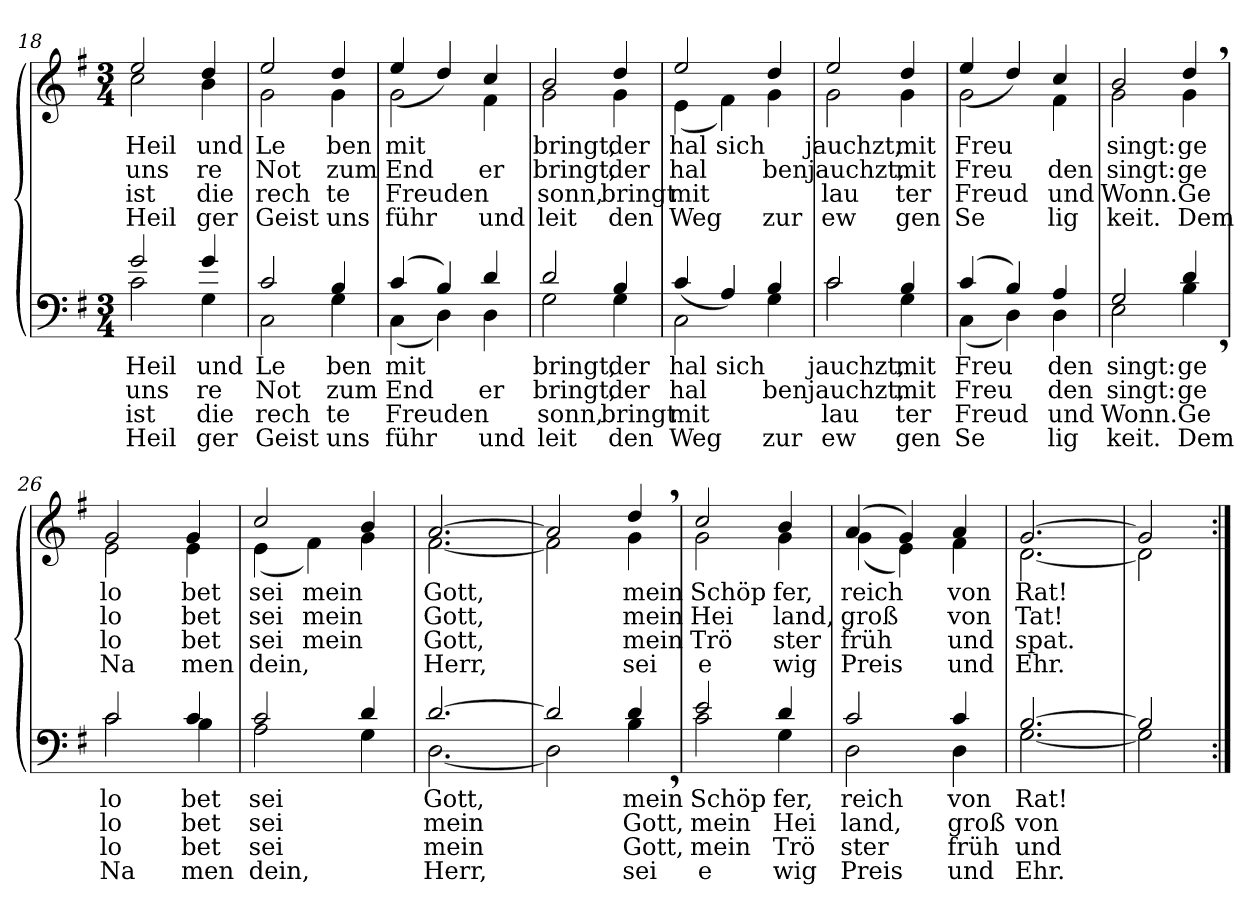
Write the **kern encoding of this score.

**kern	**text	**text	**text	**text	**kern	**text	**text	**text	**text
*part2	*part2	*part2	*part2	*part2	*part1	*part1	*part1	*part1	*part1
*staff2	*staff2	*staff2	*staff2	*staff2	*staff1	*staff1	*staff1	*staff1	*staff1
*clefF4	*	*	*	*	*clefG2	*	*	*	*
*k[f#]	*	*	*	*	*k[f#]	*	*	*	*
*G:	*	*	*	*	*G:	*	*	*	*
*M3/4	*	*	*	*	*M3/4	*	*	*	*
=18	=18	=18	=18	=18	=18	=18	=18	=18	=18
*^	*	*	*	*	*	*	*	*	*
!	!	!LO:LY:a:rj	!LO:LY:a:rj	!LO:LY:a:rj	!LO:LY:a:rj	!	!LO:LY:b:rj	!LO:LY:b:rj	!LO:LY:b:rj	!LO:LY:b:rj
*	*	*	*	*	*	*^	*	*	*	*
2g/	2c\	Heil	uns	ist	Heil	2ee/	2cc\	Heil	uns	ist	Heil
!	!	!LO:LY:a:rj	!LO:LY:a:rj	!LO:LY:a:rj	!LO:LY:a:rj	!	!	!LO:LY:b:rj	!LO:LY:b:rj	!LO:LY:b:rj	!LO:LY:b:rj
4g/	4G\	und	re	die	ger	4dd/	4b\	und	re	die	ger
=19	=19	=19	=19	=19	=19	=19	=19	=19	=19	=19	=19
!	!	!LO:LY:a:rj	!LO:LY:a:rj	!LO:LY:a:rj	!LO:LY:a:rj	!	!	!LO:LY:b:rj	!LO:LY:b:rj	!LO:LY:b:rj	!LO:LY:b:rj
2c/	2C\	Le	Not	rech	Geist	2ee/	2g\	Le	Not	rech	Geist
!	!	!LO:LY:a:rj	!LO:LY:a:rj	!LO:LY:a:rj	!LO:LY:a:rj	!	!	!LO:LY:b:rj	!LO:LY:b:rj	!LO:LY:b:rj	!LO:LY:b:rj
4B/	4G\	ben	zum	te	uns	4dd/	4g\	ben	zum	te	uns
=20	=20	=20	=20	=20	=20	=20	=20	=20	=20	=20	=20
!	!	!LO:LY:a:rj	!LO:LY:a:rj	!LO:LY:a:rj	!LO:LY:a:rj	!	!	!LO:LY:b:rj	!LO:LY:b:rj	!LO:LY:b:rj	!LO:LY:b:rj
(4c/	(<4C\	mit	End	Freuden	führ	2g\	(4ee/	mit	End	Freuden	führ
4B/)	4D\)	.	.	.	.	.	4dd/)	.	.	.	.
!	!	!	!LO:LY:a:rj	!	!LO:LY:a:rj	!	!	!LO:LY:b:rj	!LO:LY:b:rj	!	!LO:LY:b:rj
4d/	4D\	.	er	.	und	4f#\	4cc/	.	er	.	und
=21	=21	=21	=21	=21	=21	=21	=21	=21	=21	=21	=21
!	!	!LO:LY:a:rj	!LO:LY:a:rj	!LO:LY:a:rj	!LO:LY:a:rj	!	!	!LO:LY:b:rj	!LO:LY:b:rj	!LO:LY:b:rj	!LO:LY:b:rj
2d/	2G\	bringt,	bringt,	sonn,	leit	2b/	2g\	bringt,	bringt,	sonn,	leit
!	!	!LO:LY:a:rj	!LO:LY:a:rj	!LO:LY:a:rj	!LO:LY:a:rj	!	!	!LO:LY:b:rj	!LO:LY:b:rj	!LO:LY:b:rj	!LO:LY:b:rj
4B/	4G\	der	der	bringt	den	4dd/	4g\	der	der	bringt	den
=22	=22	=22	=22	=22	=22	=22	=22	=22	=22	=22	=22
!	!	!LO:LY:a:rj	!LO:LY:a:rj	!LO:LY:a:rj	!LO:LY:a:rj	!	!	!LO:LY:b:rj	!LO:LY:b:rj	!LO:LY:b:rj	!LO:LY:b:rj
2C\	(4c/	hal	hal	mit	Weg	2ee/	(<4e\	hal	hal	mit	Weg
!	!	!LO:LY:a:rj	!	!	!	!	!	!LO:LY:b:rj	!	!	!
.	4A/)	sich	.	.	.	.	4f#\)	sich	.	.	.
!	!	!LO:LY:a:rj	!LO:LY:a:rj	!	!LO:LY:a:rj	!	!	!LO:LY:b:rj	!LO:LY:b:rj	!	!LO:LY:b:rj
4G\	4B/	.	ben	.	zur	4g\	4dd/	.	ben	.	zur
=23	=23	=23	=23	=23	=23	=23	=23	=23	=23	=23	=23
!	!	!LO:LY:a:rj	!LO:LY:a:rj	!LO:LY:a:rj	!LO:LY:a:rj	!	!	!LO:LY:b:rj	!LO:LY:b:rj	!LO:LY:b:rj	!LO:LY:b:rj
2c/	2c\	jauchzt,	jauchzt,	lau	ew	2ee/	2g\	jauchzt,	jauchzt,	lau	ew
!	!	!LO:LY:a:rj	!LO:LY:a:rj	!LO:LY:a:rj	!LO:LY:a:rj	!	!	!LO:LY:b:rj	!LO:LY:b:rj	!LO:LY:b:rj	!LO:LY:b:rj
4B/	4G\	mit	mit	ter	gen	4dd/	4g\	mit	mit	ter	gen
=24	=24	=24	=24	=24	=24	=24	=24	=24	=24	=24	=24
!	!	!LO:LY:a:rj	!LO:LY:a:rj	!LO:LY:a:rj	!LO:LY:a:rj	!	!	!LO:LY:b:rj	!LO:LY:b:rj	!LO:LY:b:rj	!LO:LY:b:rj
(4c/	(<4C\	Freu	Freu	Freud	Se	2g\	(4ee/	Freu	Freu	Freud	Se
4B/)	4D\)	.	.	.	.	.	4dd/)	.	.	.	.
!	!	!LO:LY:a:rj	!LO:LY:a:rj	!LO:LY:a:rj	!LO:LY:a:rj	!	!	!LO:LY:b:rj	!LO:LY:b:rj	!LO:LY:b:rj	!LO:LY:b:rj
4A/	4D\	den	den	und	lig	4f#\	4cc/	.	den	und	lig
!!LO:LB:g=z	!!
=25	=25	=25	=25	=25	=25	=25	=25	=25	=25	=25	=25
!	!	!LO:LY:a:rj	!LO:LY:a:rj	!LO:LY:a:rj	!LO:LY:a:rj	!	!	!LO:LY:b:rj	!LO:LY:b:rj	!LO:LY:b:rj	!LO:LY:b:rj
2G/	2E\	singt:	singt:	Wonn.	keit.	2b/	2g\	singt:	singt:	Wonn.	keit.
!	!	!LO:LY:a:rj	!LO:LY:a:rj	!LO:LY:a:rj	!LO:LY:a:rj	!	!	!LO:LY:b:rj	!LO:LY:b:rj	!LO:LY:b:rj	!LO:LY:b:rj
4d/	4B,<\	ge	ge	Ge	Dem	4dd,>/	4g\	ge	ge	Ge	Dem
=26	=26	=26	=26	=26	=26	=26	=26	=26	=26	=26	=26
!	!	!LO:LY:a:rj	!LO:LY:a:rj	!LO:LY:a:rj	!LO:LY:a:rj	!	!	!LO:LY:b:rj	!LO:LY:b:rj	!LO:LY:b:rj	!LO:LY:b:rj
2c/	2c\	lo	lo	lo	Na	2g/	2e\	lo	lo	lo	Na
!	!	!LO:LY:a:rj	!LO:LY:a:rj	!LO:LY:a:rj	!LO:LY:a:rj	!	!	!LO:LY:b:rj	!LO:LY:b:rj	!LO:LY:b:rj	!LO:LY:b:rj
4c/	4B\	bet	bet	bet	men	4g/	4e\	bet	bet	bet	men
=27	=27	=27	=27	=27	=27	=27	=27	=27	=27	=27	=27
!	!	!LO:LY:a:rj	!LO:LY:a:rj	!LO:LY:a:rj	!LO:LY:a:rj	!	!	!LO:LY:b:rj	!LO:LY:b:rj	!LO:LY:b:rj	!LO:LY:b:rj
2c/	2A\	sei	sei	sei	dein,	2cc/	(<4e\	sei	sei	sei	dein,
!	!	!	!	!	!	!	!	!LO:LY:b:rj	!LO:LY:b:rj	!LO:LY:b:rj	!
.	.	.	.	.	.	.	4f#\)	mein	mein	mein	.
!	!	!	!	!	!	!	!	!LO:LY:b:rj	!	!	!
4d/	4G\	.	.	.	.	4g\	4b/	.	.	.	.
=28	=28	=28	=28	=28	=28	=28	=28	=28	=28	=28	=28
!	!	!LO:LY:a:rj	!LO:LY:a:rj	!LO:LY:a:rj	!LO:LY:a:rj	!	!	!LO:LY:b:rj	!LO:LY:b:rj	!LO:LY:b:rj	!LO:LY:b:rj
[>2.d/	[<2.D\	Gott,	mein	mein	Herr,	[>2.a/	[<2.f#\	Gott,	Gott,	Gott,	Herr,
=29	=29	=29	=29	=29	=29	=29	=29	=29	=29	=29	=29
2d/]	2D\]	.	.	.	.	2a/]	2f#\]	.	.	.	.
!	!	!LO:LY:a:rj	!LO:LY:a:rj	!LO:LY:a:rj	!LO:LY:a:rj	!	!	!LO:LY:b:rj	!LO:LY:b:rj	!LO:LY:b:rj	!LO:LY:b:rj
4d/	4B,<\	mein	Gott,	Gott,	sei	4dd,>/	4g\	mein	mein	mein	sei
=30	=30	=30	=30	=30	=30	=30	=30	=30	=30	=30	=30
!	!	!LO:LY:a:rj	!LO:LY:a:rj	!LO:LY:a:rj	!LO:LY:a:rj	!	!	!LO:LY:b:rj	!LO:LY:b:rj	!LO:LY:b:rj	!LO:LY:b:rj
2e/	2c\	Schöp	mein	mein	e	2cc/	2g\	Schöp	Hei	Trö	e
!	!	!LO:LY:a:rj	!LO:LY:a:rj	!LO:LY:a:rj	!LO:LY:a:rj	!	!	!LO:LY:b:rj	!LO:LY:b:rj	!LO:LY:b:rj	!LO:LY:b:rj
4d/	4G\	fer,	Hei	Trö	wig	4b/	4g\	fer,	land,	ster	wig
=31	=31	=31	=31	=31	=31	=31	=31	=31	=31	=31	=31
!	!	!LO:LY:a:rj	!LO:LY:a:rj	!LO:LY:a:rj	!LO:LY:a:rj	!	!	!LO:LY:b:rj	!LO:LY:b:rj	!LO:LY:b:rj	!LO:LY:b:rj
2c/	2D\	reich	land,	ster	Preis	(4a/	(<4g\	reich	groß	früh	Preis
.	.	.	.	.	.	4g/)	4e\)	.	.	.	.
!	!	!LO:LY:a:rj	!LO:LY:a:rj	!LO:LY:a:rj	!LO:LY:a:rj	!	!	!LO:LY:b:rj	!LO:LY:b:rj	!LO:LY:b:rj	!LO:LY:b:rj
4c/	4D\	von	groß	früh	und	4a/	4f#\	von	von	und	und
=32	=32	=32	=32	=32	=32	=32	=32	=32	=32	=32	=32
!	!	!LO:LY:a:rj	!LO:LY:a:rj	!LO:LY:a:rj	!LO:LY:a:rj	!	!	!LO:LY:b:rj	!LO:LY:b:rj	!LO:LY:b:rj	!LO:LY:b:rj
[>2.B/	[<2.G\	Rat!	von	und	Ehr.	[>2.g/	[<2.d\	Rat!	Tat!	spat.	Ehr.
=33	=33	=33	=33	=33	=33	=33	=33	=33	=33	=33	=33
2B/]	2G\]	.	.	.	.	2g/]	2d\]	.	.	.	.
*v	*v	*	*	*	*	*	*	*	*	*	*
*	*	*	*	*	*v	*v	*	*	*	*
=:|!	=:|!	=:|!	=:|!	=:|!	=:|!	=:|!	=:|!	=:|!	=:|!
*-	*-	*-	*-	*-	*-	*-	*-	*-	*-
